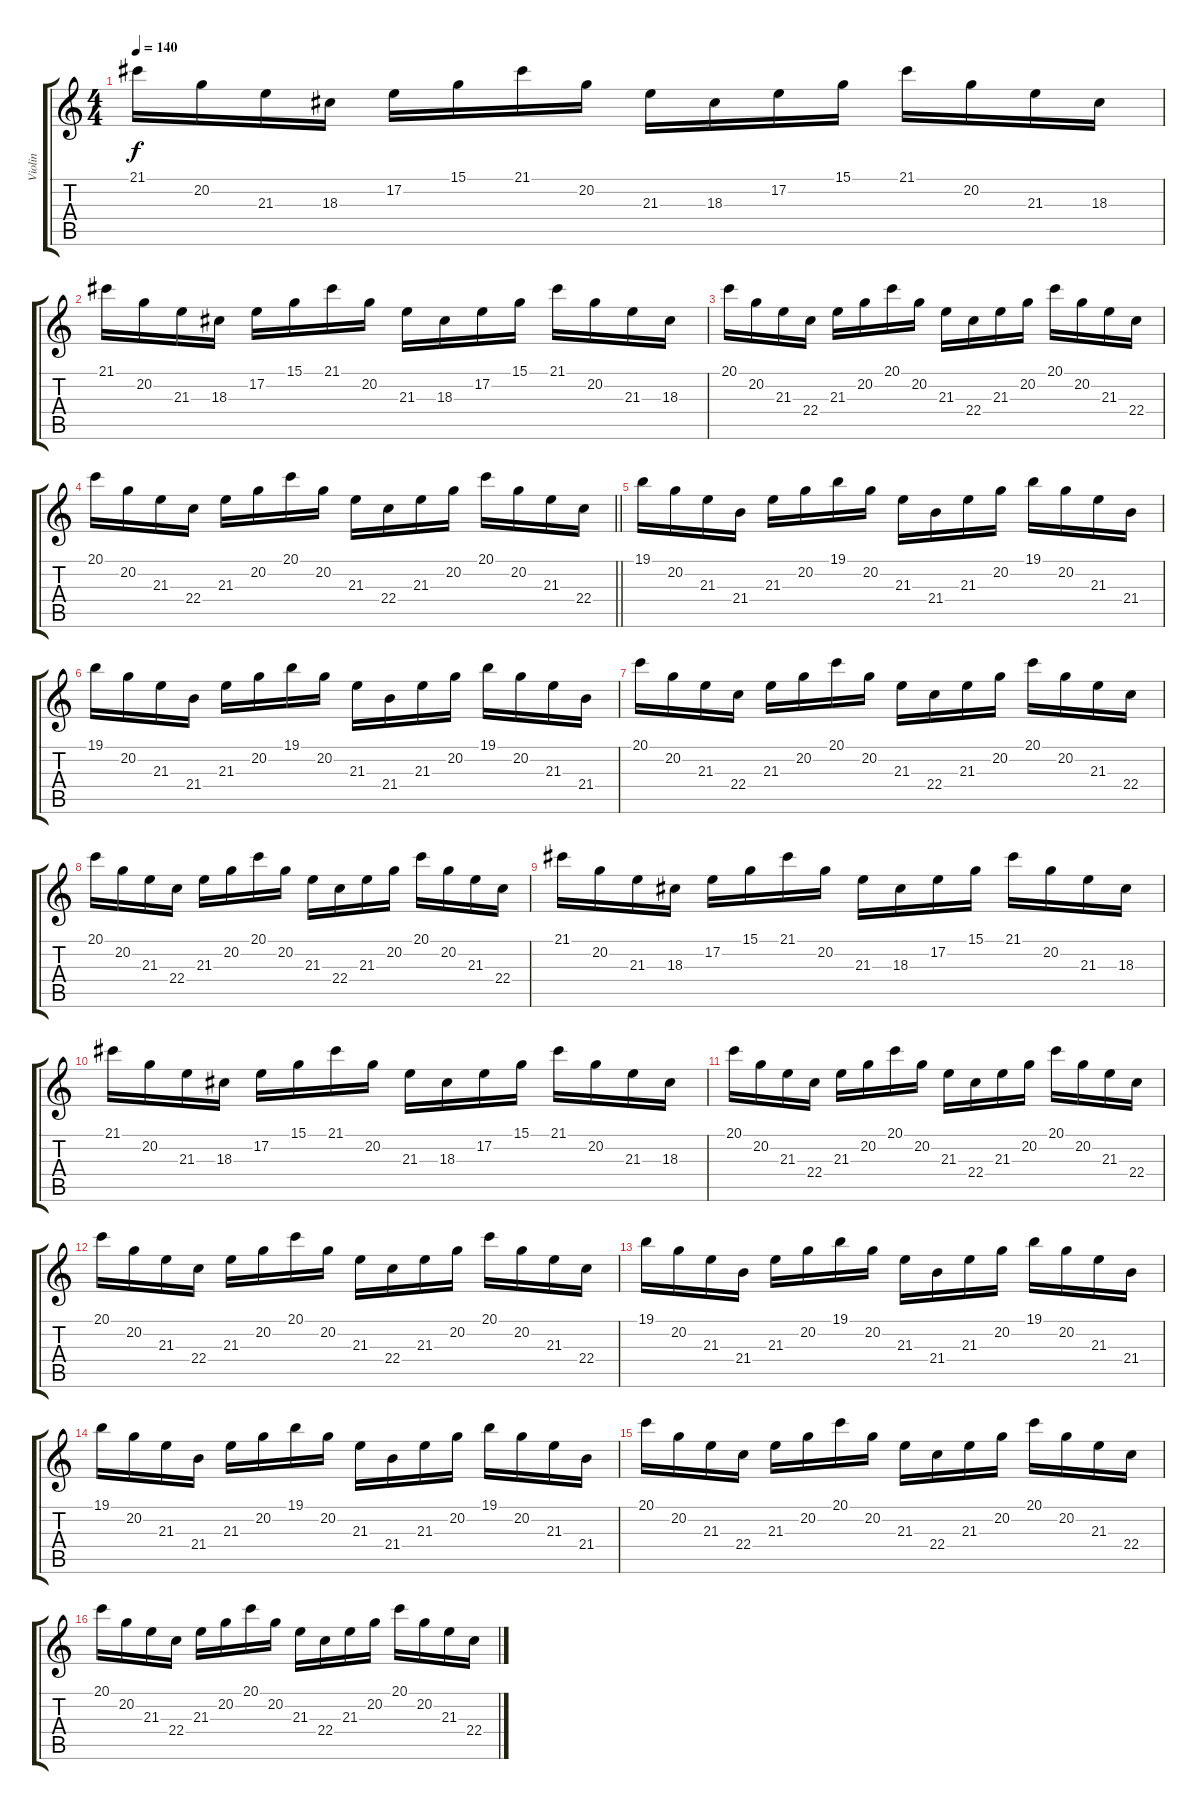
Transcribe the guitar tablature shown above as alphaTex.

\track ("Violin" "Violin") {instrument violin}
\staff {score tabs}
\tuning (E4 B3 G3 D3 A2 E2) {hide}
\ts (4 4)
\tempo 140
\clef g2
\ks c
21.1.16{dy f} 20.2.16 21.3.16 18.3.16 17.2.16 15.1.16 21.1.16 20.2.16 21.3.16 18.3.16 17.2.16 15.1.16 21.1.16 20.2.16 21.3.16 18.3.16 |
21.1.16 20.2.16 21.3.16 18.3.16 17.2.16 15.1.16 21.1.16 20.2.16 21.3.16 18.3.16 17.2.16 15.1.16 21.1.16 20.2.16 21.3.16 18.3.16 |
20.1.16 20.2.16 21.3.16 22.4.16 21.3.16 20.2.16 20.1.16 20.2.16 21.3.16 22.4.16 21.3.16 20.2.16 20.1.16 20.2.16 21.3.16 22.4.16 |
\barLineRight lightlight
20.1.16 20.2.16 21.3.16 22.4.16 21.3.16 20.2.16 20.1.16 20.2.16 21.3.16 22.4.16 21.3.16 20.2.16 20.1.16 20.2.16 21.3.16 22.4.16 |
\section ("" "")
19.1.16{volume 13} 20.2.16 21.3.16 21.4.16 21.3.16 20.2.16 19.1.16 20.2.16 21.3.16 21.4.16 21.3.16 20.2.16 19.1.16 20.2.16 21.3.16 21.4.16 |
19.1.16 20.2.16 21.3.16 21.4.16 21.3.16 20.2.16 19.1.16 20.2.16 21.3.16 21.4.16 21.3.16 20.2.16 19.1.16 20.2.16 21.3.16 21.4.16 |
20.1.16 20.2.16 21.3.16 22.4.16 21.3.16 20.2.16 20.1.16 20.2.16 21.3.16 22.4.16 21.3.16 20.2.16 20.1.16 20.2.16 21.3.16 22.4.16 |
20.1.16 20.2.16 21.3.16 22.4.16 21.3.16 20.2.16 20.1.16 20.2.16 21.3.16 22.4.16 21.3.16 20.2.16 20.1.16 20.2.16 21.3.16 22.4.16 |
21.1.16 20.2.16 21.3.16 18.3.16 17.2.16 15.1.16 21.1.16 20.2.16 21.3.16 18.3.16 17.2.16 15.1.16 21.1.16 20.2.16 21.3.16 18.3.16 |
21.1.16 20.2.16 21.3.16 18.3.16 17.2.16 15.1.16 21.1.16 20.2.16 21.3.16 18.3.16 17.2.16 15.1.16 21.1.16 20.2.16 21.3.16 18.3.16 |
20.1.16 20.2.16 21.3.16 22.4.16 21.3.16 20.2.16 20.1.16 20.2.16 21.3.16 22.4.16 21.3.16 20.2.16 20.1.16 20.2.16 21.3.16 22.4.16 |
20.1.16 20.2.16 21.3.16 22.4.16 21.3.16 20.2.16 20.1.16 20.2.16 21.3.16 22.4.16 21.3.16 20.2.16 20.1.16 20.2.16 21.3.16 22.4.16 |
19.1.16{volume 16} 20.2.16 21.3.16 21.4.16 21.3.16 20.2.16 19.1.16 20.2.16 21.3.16 21.4.16 21.3.16 20.2.16 19.1.16 20.2.16 21.3.16 21.4.16 |
19.1.16 20.2.16 21.3.16 21.4.16 21.3.16 20.2.16 19.1.16 20.2.16 21.3.16 21.4.16 21.3.16 20.2.16 19.1.16 20.2.16 21.3.16 21.4.16 |
20.1.16 20.2.16 21.3.16 22.4.16 21.3.16 20.2.16 20.1.16 20.2.16 21.3.16 22.4.16 21.3.16 20.2.16 20.1.16 20.2.16 21.3.16 22.4.16 |
20.1.16 20.2.16 21.3.16 22.4.16 21.3.16 20.2.16 20.1.16 20.2.16 21.3.16 22.4.16 21.3.16 20.2.16 20.1.16 20.2.16 21.3.16 22.4.16
